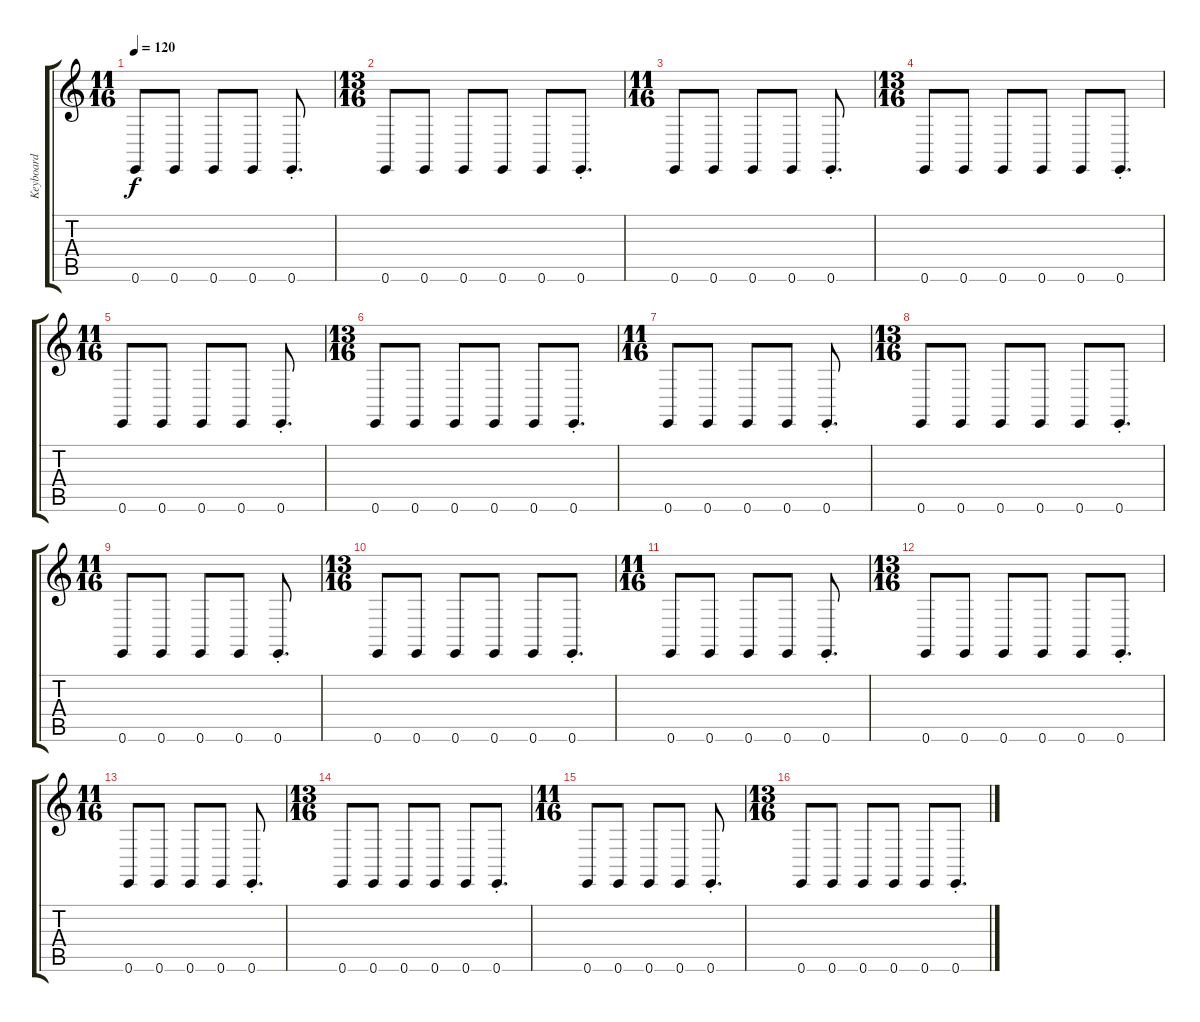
\track ("Keyboard" "Keyboard") {instrument electricpiano2}
\staff {score tabs}
\tuning (E4 B3 G3 D3 A2 E2) {hide}
\ts (11 16)
\tempo 120
\clef g2
\ks c
0.6.8{dy f} 0.6.8 0.6.8 0.6.8 0.6{st}.8{d} |
\ts (13 16)
0.6.8 0.6.8 0.6.8 0.6.8 0.6.8 0.6{st}.8{d} |
\ts (11 16)
0.6.8 0.6.8 0.6.8 0.6.8 0.6{st}.8{d} |
\ts (13 16)
0.6.8 0.6.8 0.6.8 0.6.8 0.6.8 0.6{st}.8{d} |
\ts (11 16)
0.6.8 0.6.8 0.6.8 0.6.8 0.6{st}.8{d} |
\ts (13 16)
0.6.8 0.6.8 0.6.8 0.6.8 0.6.8 0.6{st}.8{d} |
\ts (11 16)
0.6.8 0.6.8 0.6.8 0.6.8 0.6{st}.8{d} |
\ts (13 16)
0.6.8 0.6.8 0.6.8 0.6.8 0.6.8 0.6{st}.8{d} |
\ts (11 16)
0.6.8 0.6.8 0.6.8 0.6.8 0.6{st}.8{d} |
\ts (13 16)
0.6.8 0.6.8 0.6.8 0.6.8 0.6.8 0.6{st}.8{d} |
\ts (11 16)
0.6.8 0.6.8 0.6.8 0.6.8 0.6{st}.8{d} |
\ts (13 16)
0.6.8 0.6.8 0.6.8 0.6.8 0.6.8 0.6{st}.8{d} |
\ts (11 16)
0.6.8 0.6.8 0.6.8 0.6.8 0.6{st}.8{d} |
\ts (13 16)
0.6.8 0.6.8 0.6.8 0.6.8 0.6.8 0.6{st}.8{d} |
\ts (11 16)
0.6.8 0.6.8 0.6.8 0.6.8 0.6{st}.8{d} |
\ts (13 16)
0.6.8 0.6.8 0.6.8 0.6.8 0.6.8 0.6{st}.8{d}
